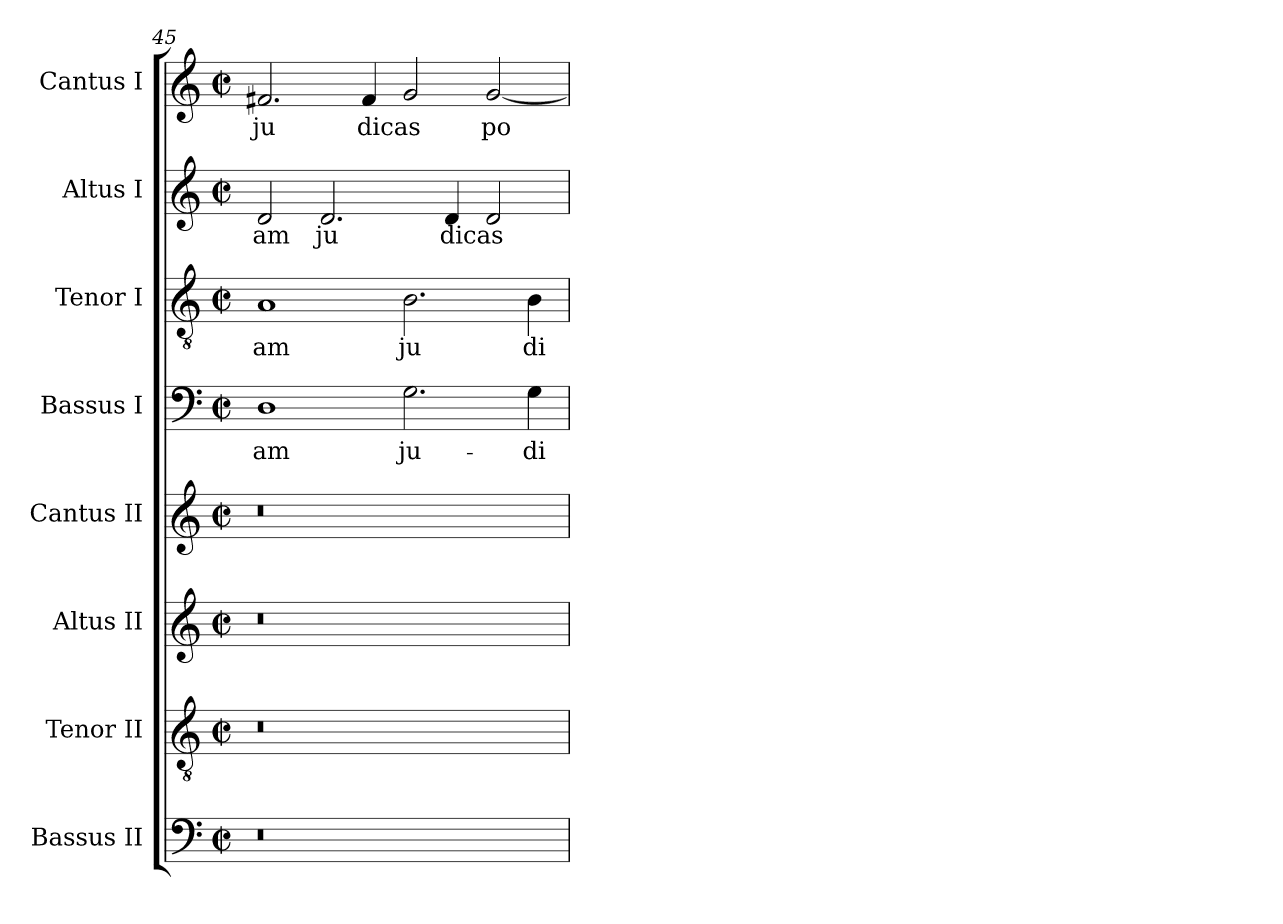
**kern	**kern	**kern	**kern	**kern	**text	**kern	**text	**kern	**text	**kern	**text
*part8	*part7	*part6	*part5	*part4	*part4	*part3	*part3	*part2	*part2	*part1	*part1
*staff8	*staff7	*staff6	*staff5	*staff4	*staff4	*staff3	*staff3	*staff2	*staff2	*staff1	*staff1
*I"Bassus II	*I"Tenor II	*I"Altus II	*I"Cantus II	*I"Bassus I	*	*I"Tenor I	*	*I"Altus I	*	*I"Cantus I	*
*clefF4	*clefGv2	*clefG2	*clefG2	*clefF4	*	*clefGv2	*	*clefG2	*	*clefG2	*
*M2/2	*M2/2	*M2/2	*M2/2	*M2/2	*	*M2/2	*	*M2/2	*	*M2/2	*
*met(c|)	*met(c|)	*met(c|)	*met(c|)	*met(c|)	*	*met(c|)	*	*met(c|)	*	*met(c|)	*
=45	=45	=45	=45	=45	=45	=45	=45	=45	=45	=45	=45
!	!	!	!	!	!LO:LY:b:cj	!	!LO:LY:b:cj	!	!LO:LY:b:cj	!	!LO:LY:b:cj
0r	0r	0r	0r	1D	-am	1A	am	2d/	am	2.f#X/	ju
!	!	!	!	!	!	!	!	!	!LO:LY:b:cj	!	!
.	.	.	.	.	.	.	.	2.d/	ju	.	.
!	!	!	!	!	!	!	!	!	!	!	!LO:LY:b
.	.	.	.	.	.	.	.	.	.	4f#/	dicas
!	!	!	!	!	!LO:LY:b:cj	!	!LO:LY:b:cj	!	!	!	!
.	.	.	.	2.G\	ju-	2.B\	ju	.	.	2g/	.
!	!	!	!	!	!	!	!	!	!LO:LY:b	!	!
.	.	.	.	.	.	.	.	4d/	dicas	.	.
!	!	!	!	!	!	!	!	!	!	!	!LO:LY:b:cj
.	.	.	.	.	.	.	.	2d/	.	[<2g/	po
!	!	!	!	!	!LO:LY:b:cj	!	!LO:LY:b:cj	!	!	!	!
.	.	.	.	4G\	-di-	4B\	di	.	.	.	.
=	=	=	=	=	=	=	=	=	=	=	=
*-	*-	*-	*-	*-	*-	*-	*-	*-	*-	*-	*-
